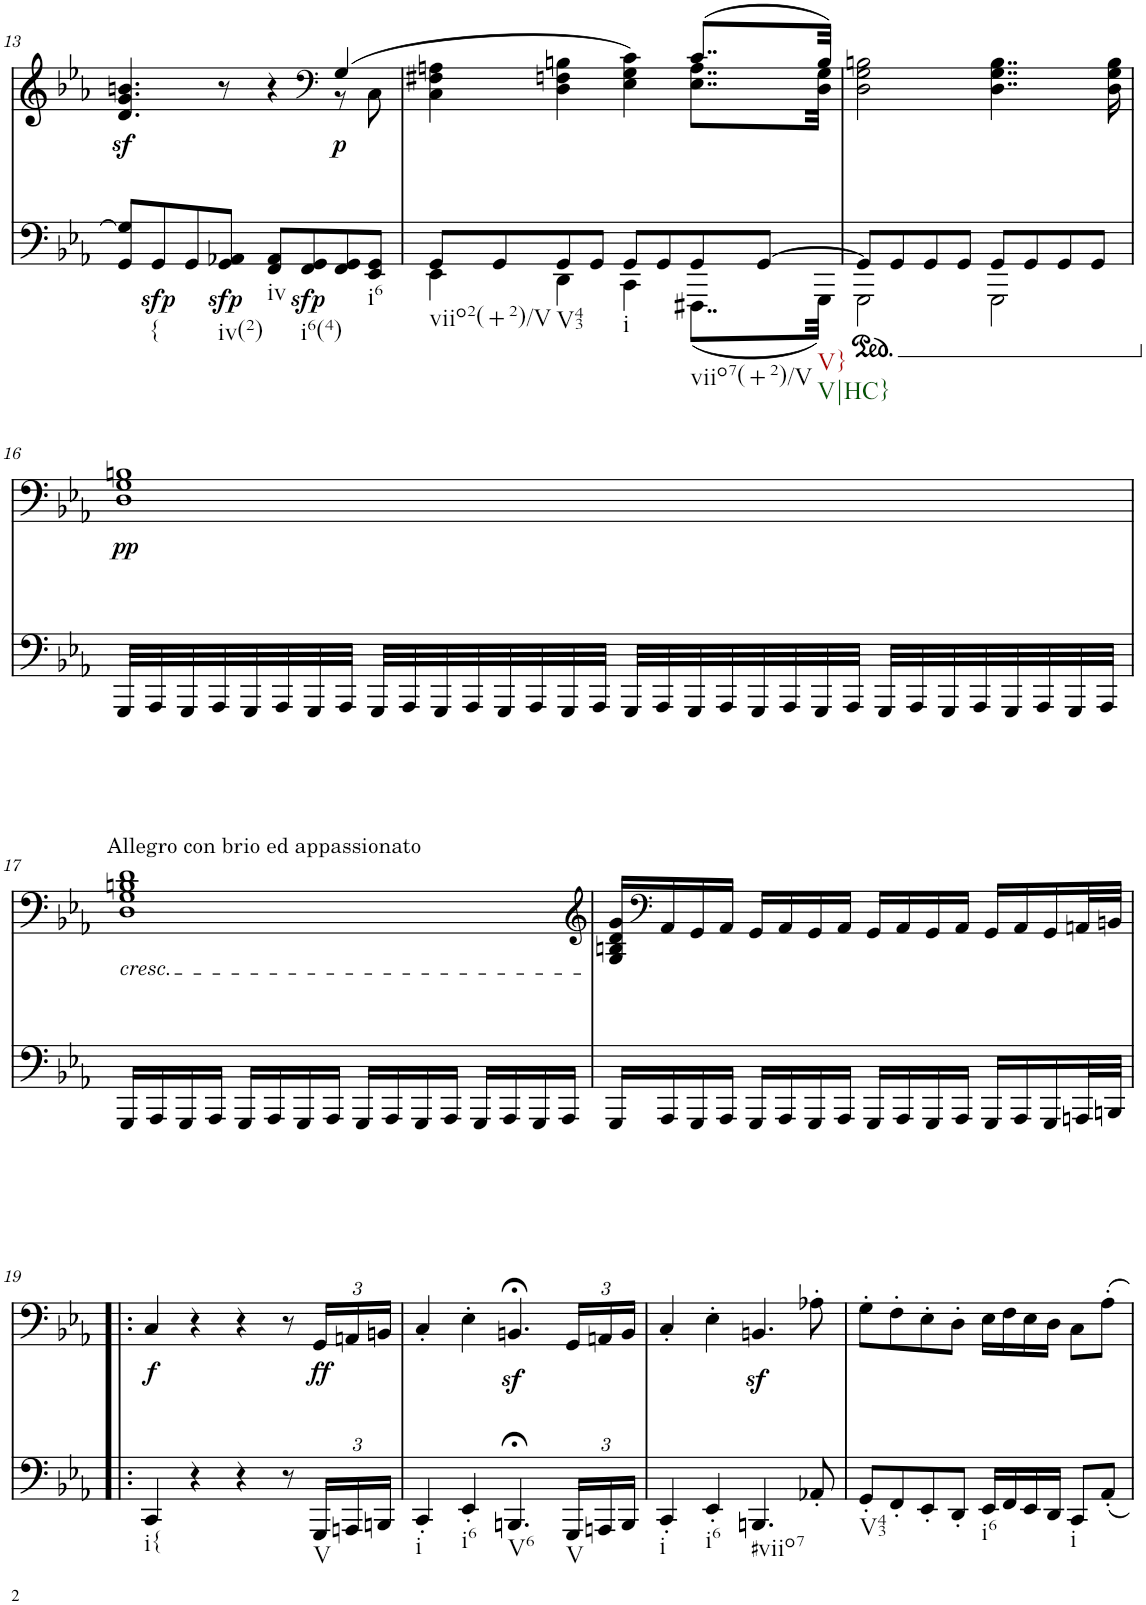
**kern	**dynam	**kern	**text	**dynam
*part2	*part2	*part1	*part1	*part1
*staff2	*staff2	*staff1	*staff1	*staff1
*I"piano	*	*I"piano	*	*
*I'Pno	*	*I'Pno	*	*
!!LO:PB:g=z
*clefF4	*	*clefG2	*	*
*k[b-e-a-]	*	*k[b-e-a-]	*	*
*c:	*	*c:	*	*
*M4/4	*	*M4/4	*	*
=13	=13	=13	=13	=13
*	*	*^	*	*
!	!	!	!	!	!LO:DY:b
8GG/ 8G/]L	.	4.d/ 4.g/ 4.bn/	2.ryy	.	sf
!LO:TX:b:t={	!	!	!	!	!
!	!LO:DY:b	!	!	!	!
8GG/	sfp	.	.	.	.
8GG/	.	.	.	.	.
!LO:TX:b:t=iv(2)	!	!	!	!	!
!	!LO:DY:b	!	!	!	!
8GG/ 8AA-X/J	sfp	8r	.	.	.
!LO:TX:b:t=iv	!	!	!	!	!
8FF/ 8AA-/L	.	4r	.	.	.
!LO:TX:b:t=i6(4)	!	!	!	!	!
!	!LO:DY:b	!	!	!	!
8FF/ 8GG/	sfp	.	.	.	.
*	*	*clefF4	*	*	*
!	!	!	!	!	!LO:DY:b
8FF/ 8GG/	.	(4G/	8r	.	p
!LO:TX:b:t=i6	!	!	!	!	!
8EE-/ 8GG/J	.	.	8C\	.	.
=14	=14	=14	=14	=14	=14
*^	*	*	*	*	*
!LO:TX:b:t=viio2(+2)/V	!	!	!	!	!	!
8GG/L	4EE-\	.	4C\ 4F#X\ 4An\	2.ryy	.	.
8GG/	.	.	.	.	.	.
!LO:TX:b:t=V43	!	!	!	!	!	!
8GG/	4DD\	.	4D\ 4Fn\ 4Bn\	.	.	.
8GG/J	.	.	.	.	.	.
!LO:TX:b:t=i	!	!	!	!	!	!
8GG/L	4CC\	.	4E-\ 4G\ 4c\)	.	.	.
8GG/	.	.	.	.	.	.
!LO:TX:b:t=viio7(+2)/V	!	!	!	!	!	!
8GG/	(8..FFF#X\L	.	(8..c/L	8..E-\ 8..A\L	.	.
!LO:TX:b:t=V}	!	!	!	!	!	!
!LO:TX:b:t=V|HC}	!	!	!	!	!	!
[8GG/J	.	.	.	.	.	.
.	32GGG\Jkk)	.	32B/Jkk)	32D\ 32G\Jkk	.	.
*	*	*	*v	*v	*	*
=15	=15	=15	=15	=15	=15
*ped	*	*	*	*	*
8GG/L]	2GGG\	.	2D\ 2G\ 2Bn\	.	.
8GG/	.	.	.	.	.
8GG/	.	.	.	.	.
8GG/J	.	.	.	.	.
8GG/L	2GGG\	.	4..D\ 4..G\ 4..B\	.	.
8GG/	.	.	.	.	.
8GG/	.	.	.	.	.
8GG/J	.	.	.	.	.
.	.	.	16D\ 16G\ 16B\	.	.
*v	*v	*	*	*	*
!!LO:LB:g=z
=16	=16	=16	=16	=16
*Xped	*	*	*	*
!	!	!	!LO:LY:b	!
32GGG/LLL	.	1D 1G 1Bn	.	.
32AAA-/	.	.	.	.
32GGG/	.	.	.	.
32AAA-/	.	.	.	.
32GGG/	.	.	.	.
32AAA-/	.	.	.	.
32GGG/	.	.	.	.
32AAA-/JJJ	.	.	.	.
32GGG/LLL	.	.	.	.
32AAA-/	.	.	.	.
32GGG/	.	.	.	.
32AAA-/	.	.	.	.
32GGG/	.	.	.	.
32AAA-/	.	.	.	.
32GGG/	.	.	.	.
32AAA-/JJJ	.	.	.	.
32GGG/LLL	.	.	.	.
32AAA-/	.	.	.	.
32GGG/	.	.	.	.
32AAA-/	.	.	.	.
32GGG/	.	.	.	.
32AAA-/	.	.	.	.
32GGG/	.	.	.	.
32AAA-/JJJ	.	.	.	.
32GGG/LLL	.	.	.	.
32AAA-/	.	.	.	.
32GGG/	.	.	.	.
32AAA-/	.	.	.	.
32GGG/	.	.	.	.
32AAA-/	.	.	.	.
32GGG/	.	.	.	.
32AAA-/JJJ	.	.	.	.
!!LO:LB:g=z
=17	=17	=17	=17	=17
!	!	!LO:TX:a:t=Allegro con brio ed appassionato	!	!
!	!	!LO:TX:b:i:t=cresc.	!	!
16GGG/LL	.	1D 1G 1Bn 1d	.	.
16AAA-/	.	.	.	.
16GGG/	.	.	.	.
16AAA-/JJ	.	.	.	.
16GGG/LL	.	.	.	.
16AAA-/	.	.	.	.
16GGG/	.	.	.	.
16AAA-/JJ	.	.	.	.
16GGG/LL	.	.	.	.
16AAA-/	.	.	.	.
16GGG/	.	.	.	.
16AAA-/JJ	.	.	.	.
16GGG/LL	.	.	.	.
16AAA-/	.	.	.	.
16GGG/	.	.	.	.
16AAA-/JJ	.	.	.	.
=18	=18	=18	=18	=18
*	*	*clefG2	*	*
16GGG/LL	.	16G/ 16Bn/ 16d/ 16g/LL	.	.
*	*	*clefF4	*	*
16AAA-/	.	16AA-/	.	.
16GGG/	.	16GG/	.	.
16AAA-/JJ	.	16AA-/JJ	.	.
16GGG/LL	.	16GG/LL	.	.
16AAA-/	.	16AA-/	.	.
16GGG/	.	16GG/	.	.
16AAA-/JJ	.	16AA-/JJ	.	.
16GGG/LL	.	16GG/LL	.	.
16AAA-/	.	16AA-/	.	.
16GGG/	.	16GG/	.	.
16AAA-/JJ	.	16AA-/JJ	.	.
16GGG/LL	.	16GG/LL	.	.
16AAA-/	.	16AA-/	.	.
16GGG/	.	16GG/	.	.
32AAAn/L	.	32AAn/L	.	.
32BBBn/JJJ	.	32BBn/JJJ	.	.
!!LO:LB:g=z
=19!|:	=19!|:	=19!|:	=19!|:	=19!|:
!LO:TX:b:t=i{	!	!	!	!
!	!	!	!LO:LY:b	!
4CC/	.	4C/	.	.
4r	.	4r	.	.
4r	.	4r	.	.
8r	.	8r	.	.
*Xbrackettup	*	*Xbrackettup	*	*
!LO:TX:b:t=V	!	!	!	!
!	!	!	!LO:LY:b	!
24GGG/LL	.	24GG/LL	.	.
24AAAn/	.	24AAn/	.	.
24BBBn/JJ	.	24BBn/JJ	.	.
=20	=20	=20	=20	=20
!LO:TX:b:t=i	!	!	!	!
4CC'/	.	4C'/	.	.
!LO:TX:b:t=i6	!	!	!	!
4EE-'/	.	4E-'\	.	.
!LO:TX:b:t=V6	!	!	!	!
4.BBBn;</	.	4.BBnz<;</	.	.
!LO:TX:b:t=V	!	!	!	!
24GGG/LL	.	24GG/LL	.	.
24AAAn/	.	24AAn/	.	.
24BBB/JJ	.	24BB/JJ	.	.
=21	=21	=21	=21	=21
!LO:TX:b:t=i	!	!	!	!
4CC'/	.	4C'/	.	.
!LO:TX:b:t=i6	!	!	!	!
4EE-'/	.	4E-'\	.	.
!LO:TX:b:t=#viio7	!	!	!	!
4.BBBn/	.	4.BBnz</	.	.
8AA-X'/	.	8A-X'\	.	.
=22	=22	=22	=22	=22
!LO:TX:b:t=V43	!	!	!	!
8GG'/L	.	8G'\L	.	.
8FF'/	.	8F'\	.	.
8EE-'/	.	8E-'\	.	.
8DD'/J	.	8D'\J	.	.
!LO:TX:b:t=i6	!	!	!	!
16EE-/LL	.	16E-\LL	.	.
16FF/	.	16F\	.	.
16EE-/	.	16E-\	.	.
16DD/JJ	.	16D\JJ	.	.
!LO:TX:b:t=i	!	!	!	!
8CC/L	.	8C\L	.	.
8AA-'/J	.	8A-'\J	.	.
=	=	=	=	=
*-	*-	*-	*-	*-
